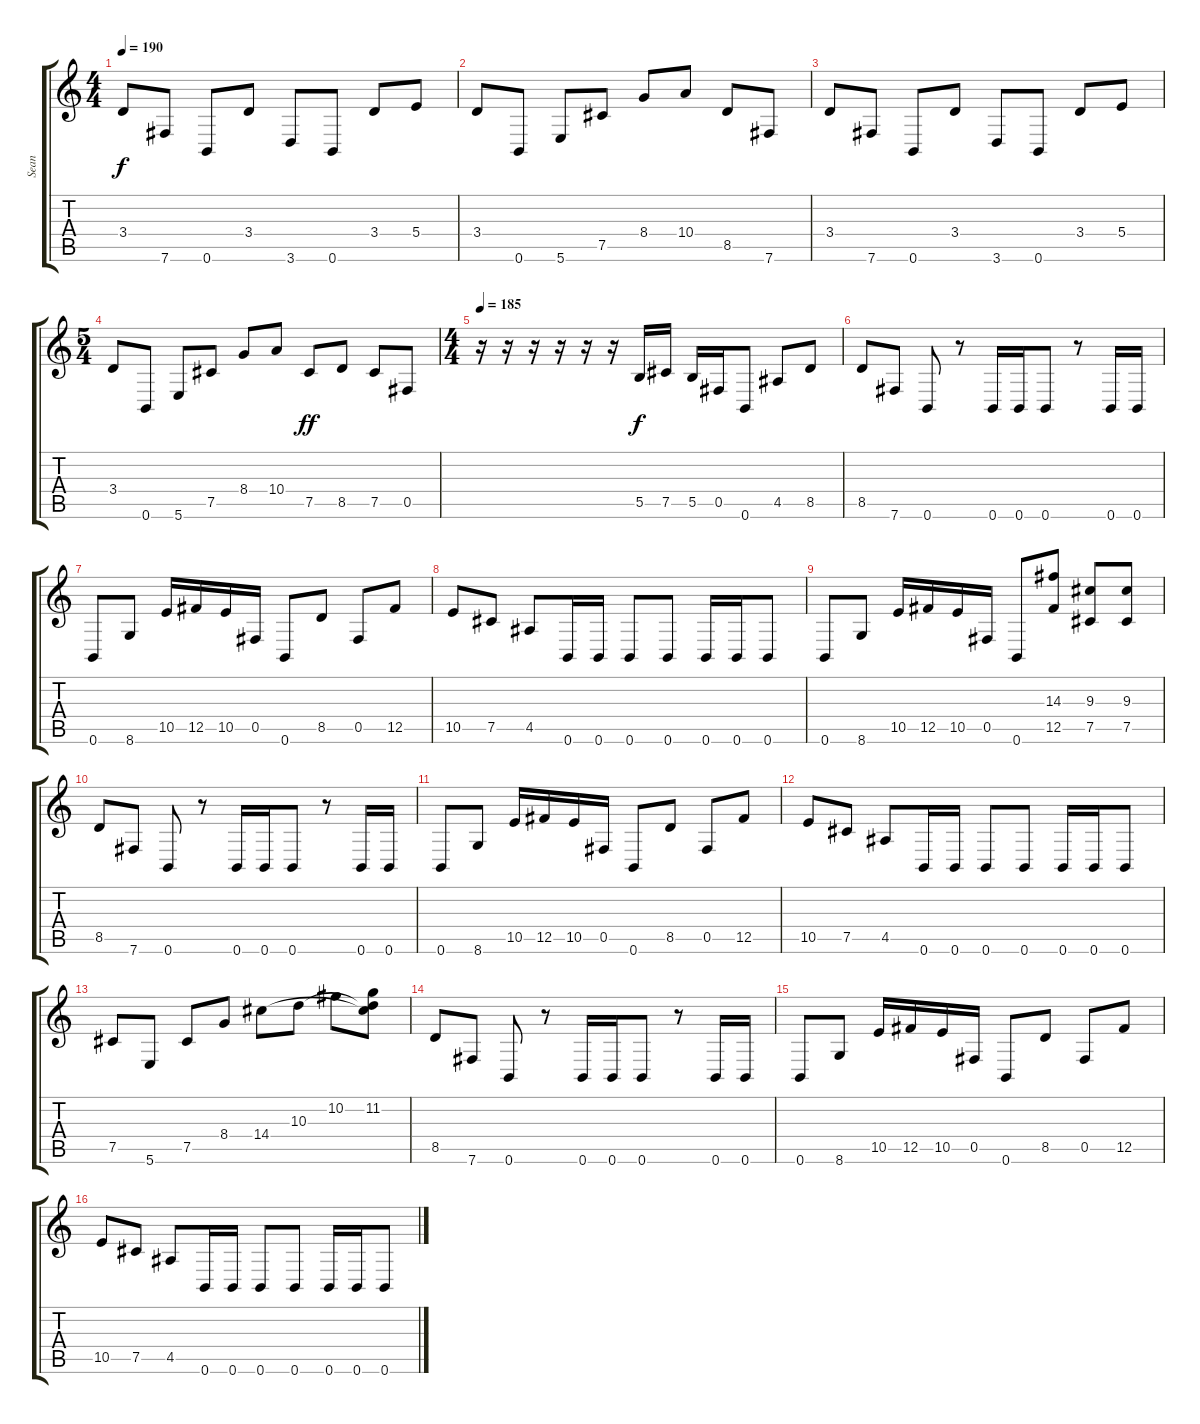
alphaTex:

\track ("Sean" "Sean") {instrument distortionguitar}
\staff {score tabs}
\tuning (Db4 Ab3 E3 B2 Gb2 B1) {hide}
\ts (4 4)
\tempo 190
\clef g2
\ks c
3.4.8{dy f} 7.6.8 0.6.8 3.4.8 3.6.8 0.6.8 3.4.8 5.4.8 |
3.4.8 0.6.8 5.6.8 7.5.8 8.4.8 10.4.8 8.5.8 7.6.8 |
3.4.8 7.6.8 0.6.8 3.4.8 3.6.8 0.6.8 3.4.8 5.4.8 |
\ts (5 4)
3.4.8 0.6.8 5.6.8 7.5.8 8.4.8 10.4.8 7.5.8{dy ff} 8.5.8 7.5.8 0.5.8 |
\ts (4 4)
\tempo 185
r.16 r.16 r.16 r.16 r.16 r.16 5.5.16{dy f} 7.5.16 5.5.16 0.5.16 0.6.8 4.5.8 8.5.8 |
8.5.8 7.6.8 0.6.8 r.8 0.6.16 0.6.16 0.6.8 r.8 0.6.16 0.6.16 |
0.6.8 8.6.8 10.5.16 12.5.16 10.5.16 0.5.16 0.6.8 8.5.8 0.5.8 12.5.8 |
10.5.8 7.5.8 4.5.8 0.6.16 0.6.16 0.6.8 0.6.8 0.6.16 0.6.16 0.6.8 |
0.6.8 8.6.8 10.5.16 12.5.16 10.5.16 0.5.16 0.6.8 (14.3 12.5).8 (9.3 7.5).8 (9.3 7.5).8 |
8.5.8 7.6.8 0.6.8 r.8 0.6.16 0.6.16 0.6.8 r.8 0.6.16 0.6.16 |
0.6.8 8.6.8 10.5.16 12.5.16 10.5.16 0.5.16 0.6.8 8.5.8 0.5.8 12.5.8 |
10.5.8 7.5.8 4.5.8 0.6.16 0.6.16 0.6.8 0.6.8 0.6.16 0.6.16 0.6.8 |
7.5.8 5.6.8 7.5.8 8.4.8 14.4.8 10.3.8 10.2.8 (11.2 10.3{t} 14.4{t}).8 |
8.5.8 7.6.8 0.6.8 r.8 0.6.16 0.6.16 0.6.8 r.8 0.6.16 0.6.16 |
0.6.8 8.6.8 10.5.16 12.5.16 10.5.16 0.5.16 0.6.8 8.5.8 0.5.8 12.5.8 |
10.5.8 7.5.8 4.5.8 0.6.16 0.6.16 0.6.8 0.6.8 0.6.16 0.6.16 0.6.8
